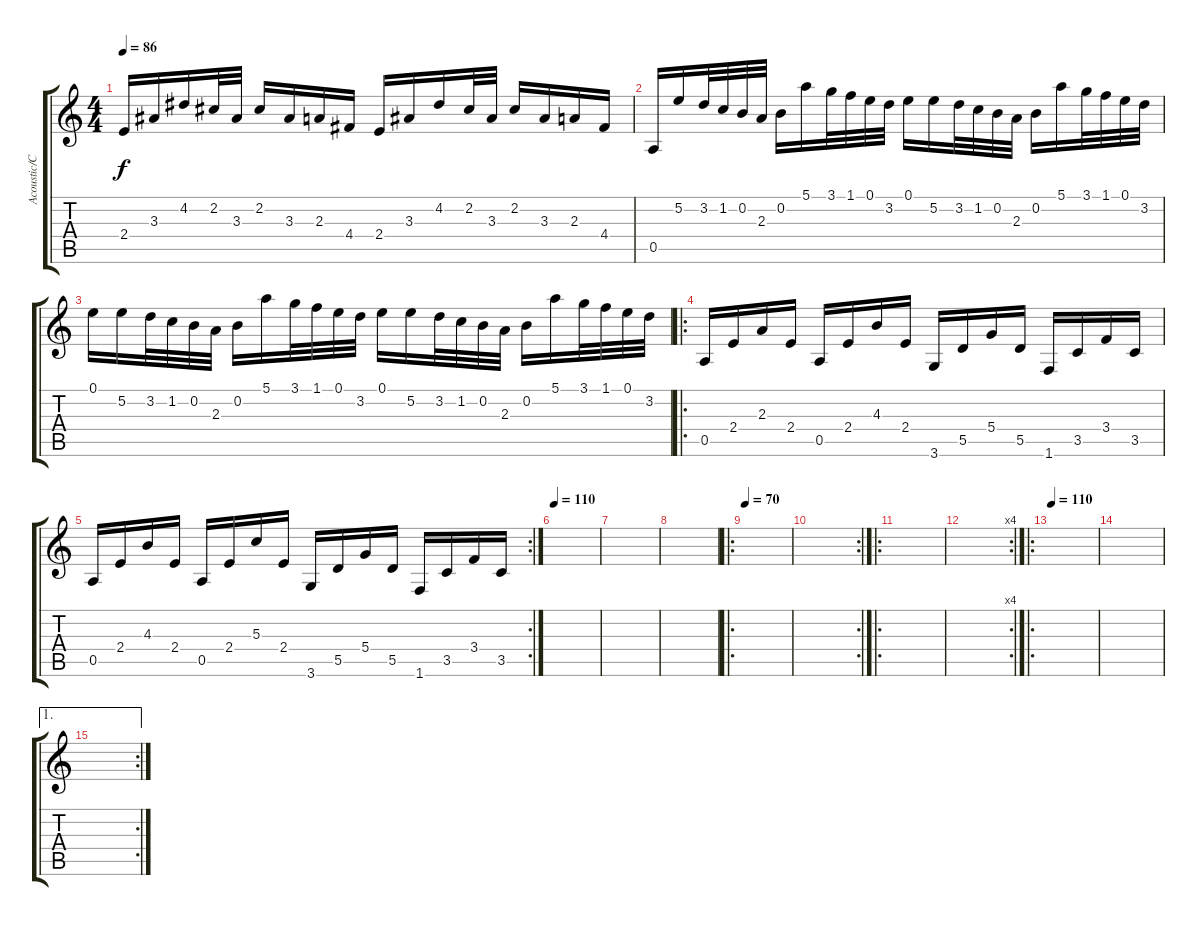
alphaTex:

\track ("Acoustic/Clean Guitar" "Acoustic/C") {instrument acousticguitarsteel}
\staff {score tabs}
\tuning (E4 B3 G3 D3 A2 E2) {hide}
\ts (4 4)
\tempo 86
\clef g2
\ks c
2.4.16{dy f} 3.3.16 4.2.16 2.2.32 3.3.32 2.2.16 3.3.16 2.3.16 4.4.16 2.4.16 3.3.16 4.2.16 2.2.32 3.3.32 2.2.16 3.3.16 2.3.16 4.4.16 |
0.5.16 5.2.16 3.2.32 1.2.32 0.2.32 2.3.32 0.2.16 5.1.16 3.1.32 1.1.32 0.1.32 3.2.32 0.1.16 5.2.16 3.2.32 1.2.32 0.2.32 2.3.32 0.2.16 5.1.16 3.1.32 1.1.32 0.1.32 3.2.32 |
0.1.16 5.2.16 3.2.32 1.2.32 0.2.32 2.3.32 0.2.16 5.1.16 3.1.32 1.1.32 0.1.32 3.2.32 0.1.16 5.2.16 3.2.32 1.2.32 0.2.32 2.3.32 0.2.16 5.1.16 3.1.32 1.1.32 0.1.32 3.2.32 |
\ro
0.5.16 2.4.16 2.3.16 2.4.16 0.5.16 2.4.16 4.3.16 2.4.16 3.6.16 5.5.16 5.4.16 5.5.16 1.6.16 3.5.16 3.4.16 3.5.16 |
\rc 2
0.5.16 2.4.16 4.3.16 2.4.16 0.5.16 2.4.16 5.3.16 2.4.16 3.6.16 5.5.16 5.4.16 5.5.16 1.6.16 3.5.16 3.4.16 3.5.16 |
\tempo 110
|
|
|
\ro
\tempo 70
|
\rc 2
|
\ro
|
\rc 4
|
\ro
\tempo 110
|
|
\ae 1
\rc 2
